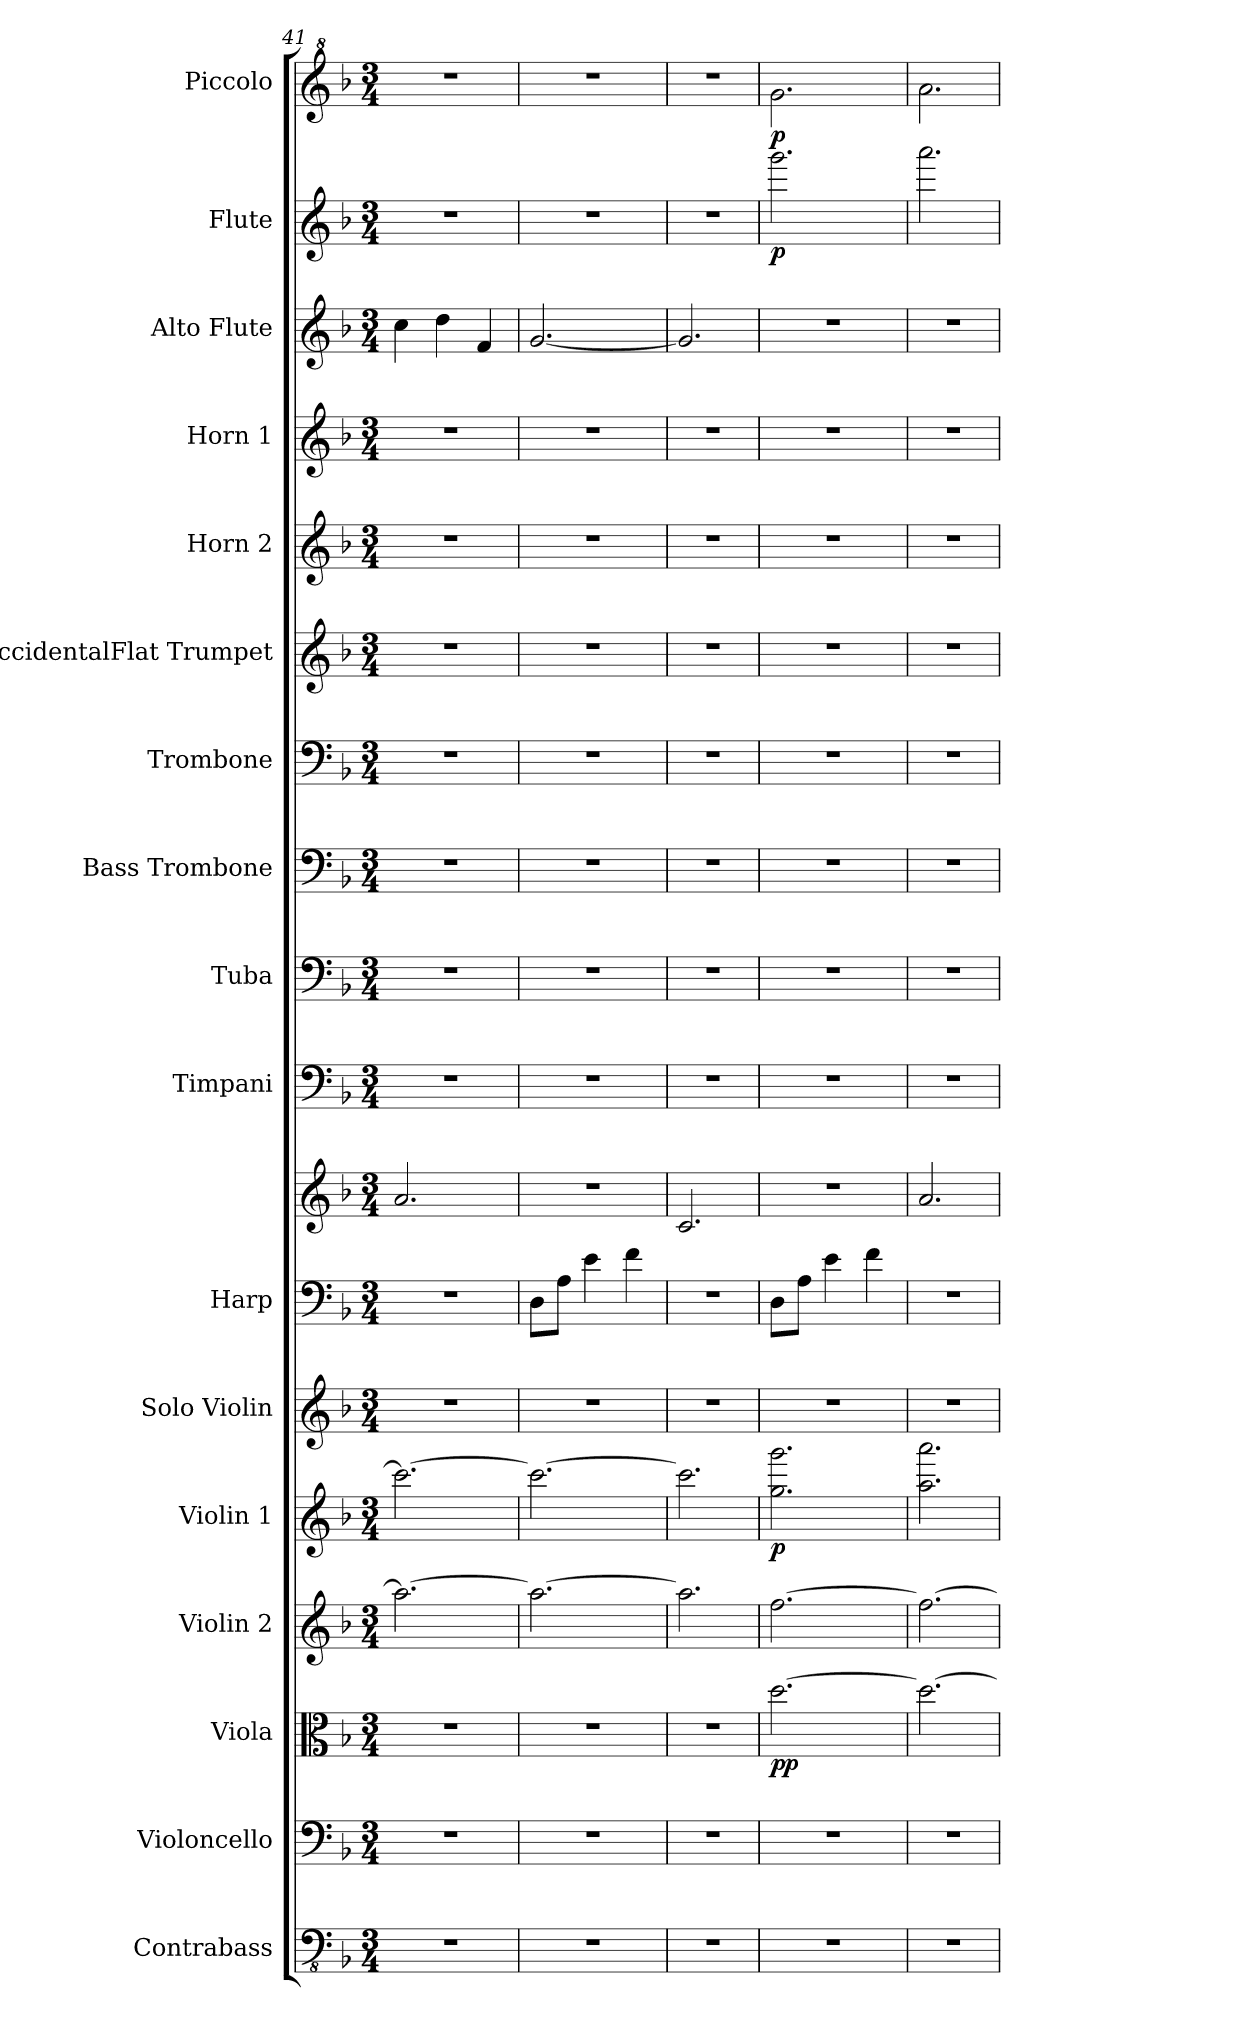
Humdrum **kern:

**kern	**kern	**kern	**dynam	**kern	**kern	**dynam	**kern	**kern	**kern	**kern	**kern	**kern	**kern	**kern	**kern	**kern	**kern	**kern	**dynam	**kern	**dynam
*part17	*part16	*part15	*part15	*part14	*part13	*part13	*part12	*part11	*part11	*part10	*part9	*part8	*part7	*part6	*part5	*part4	*part3	*part2	*part2	*part1	*part1
*staff18	*staff17	*staff16	*staff16	*staff15	*staff14	*staff14	*staff13	*staff12	*staff11	*staff10	*staff9	*staff8	*staff7	*staff6	*staff5	*staff4	*staff3	*staff2	*staff2	*staff1	*staff1
*I"Contrabass	*I"Violoncello	*I"Viola	*	*I"Violin 2	*I"Violin 1	*	*I"Solo Violin	*I"Harp	*	*I"Timpani	*I"Tuba	*I"Bass Trombone	*I"Trombone	*I"BaccidentalFlat Trumpet	*I"Horn 2	*I"Horn 1	*I"Alto Flute	*I"Flute	*	*I"Piccolo	*
*I'Cbs.	*I'Vlc.	*I'Vla.	*	*I'Vln. 2	*I'Vln. 1	*	*I'S. Vln.	*I'Hrp.	*	*I'Timp.	*I'Tba.	*I'B. Tbn.	*I'Tbn.	*I'BaccidentalFlat Tpt.	*I'Hn. 2	*I'Hn. 1	*I'A. Fl.	*I'Fl.	*	*I'Picc.	*
*clefFv4	*clefF4	*clefC3	*	*clefG2	*clefG2	*	*clefG2	*clefF4	*clefG2	*clefF4	*clefF4	*clefF4	*clefF4	*clefG2	*clefG2	*clefG2	*clefG2	*clefG2	*	*clefG^2	*
*	*	*	*	*	*	*	*	*	*	*	*	*	*	*ITrd1c2	*ITrd4c7	*ITrd4c7	*ITrd3c5	*	*	*ITrd-7c-12	*
*k[b-]	*k[b-]	*k[b-]	*	*k[b-]	*k[b-]	*	*k[b-]	*k[b-]	*k[b-]	*k[b-]	*k[b-]	*k[b-]	*k[b-]	*k[b-e-a-]	*k[b-e-]	*k[b-e-]	*k[]	*k[b-]	*	*k[b-]	*
*M3/4	*M3/4	*M3/4	*	*M3/4	*M3/4	*	*M3/4	*M3/4	*M3/4	*M3/4	*M3/4	*M3/4	*M3/4	*M3/4	*M3/4	*M3/4	*M3/4	*M3/4	*	*M3/4	*
=41	=41	=41	=41	=41	=41	=41	=41	=41	=41	=41	=41	=41	=41	=41	=41	=41	=41	=41	=41	=41	=41
2.r	2.r	2.r	.	2.aa\_	2.ccc\_	.	2.r	2.r	2.a/	2.r	2.r	2.r	2.r	2.r	2.r	2.r	4g\	2.r	.	2.r	.
.	.	.	.	.	.	.	.	.	.	.	.	.	.	.	.	.	4a\	.	.	.	.
.	.	.	.	.	.	.	.	.	.	.	.	.	.	.	.	.	4c/	.	.	.	.
=42	=42	=42	=42	=42	=42	=42	=42	=42	=42	=42	=42	=42	=42	=42	=42	=42	=42	=42	=42	=42	=42
2.r	2.r	2.r	.	2.aa\_	2.ccc\_	.	2.r	8D\L	2.r	2.r	2.r	2.r	2.r	2.r	2.r	2.r	[2.d/	2.r	.	2.r	.
.	.	.	.	.	.	.	.	8A\J	.	.	.	.	.	.	.	.	.	.	.	.	.
.	.	.	.	.	.	.	.	4e\	.	.	.	.	.	.	.	.	.	.	.	.	.
.	.	.	.	.	.	.	.	4f\	.	.	.	.	.	.	.	.	.	.	.	.	.
=43	=43	=43	=43	=43	=43	=43	=43	=43	=43	=43	=43	=43	=43	=43	=43	=43	=43	=43	=43	=43	=43
2.r	2.r	2.r	.	2.aa\]	2.ccc\]	.	2.r	2.r	2.c/	2.r	2.r	2.r	2.r	2.r	2.r	2.r	2.d/]	2.r	.	2.r	.
=44	=44	=44	=44	=44	=44	=44	=44	=44	=44	=44	=44	=44	=44	=44	=44	=44	=44	=44	=44	=44	=44
!	!	!	!LO:DY:b	!	!	!LO:DY:b	!	!	!	!	!	!	!	!	!	!	!	!	!LO:DY:b	!	!LO:DY:b
2.r	2.r	[2.dd\	pp	[2.ff\	2.gg\ 2.ggg\	p	2.r	8D\L	2.r	2.r	2.r	2.r	2.r	2.r	2.r	2.r	2.r	2.ggg\	p	2.ggg\	p
.	.	.	.	.	.	.	.	8A\J	.	.	.	.	.	.	.	.	.	.	.	.	.
.	.	.	.	.	.	.	.	4e\	.	.	.	.	.	.	.	.	.	.	.	.	.
.	.	.	.	.	.	.	.	4f\	.	.	.	.	.	.	.	.	.	.	.	.	.
=45	=45	=45	=45	=45	=45	=45	=45	=45	=45	=45	=45	=45	=45	=45	=45	=45	=45	=45	=45	=45	=45
2.r	2.r	2.dd\_	.	2.ff\_	2.aa\ 2.aaa\	.	2.r	2.r	2.a/	2.r	2.r	2.r	2.r	2.r	2.r	2.r	2.r	2.aaa\	.	2.aaa\	.
=	=	=	=	=	=	=	=	=	=	=	=	=	=	=	=	=	=	=	=	=	=
*-	*-	*-	*-	*-	*-	*-	*-	*-	*-	*-	*-	*-	*-	*-	*-	*-	*-	*-	*-	*-	*-
